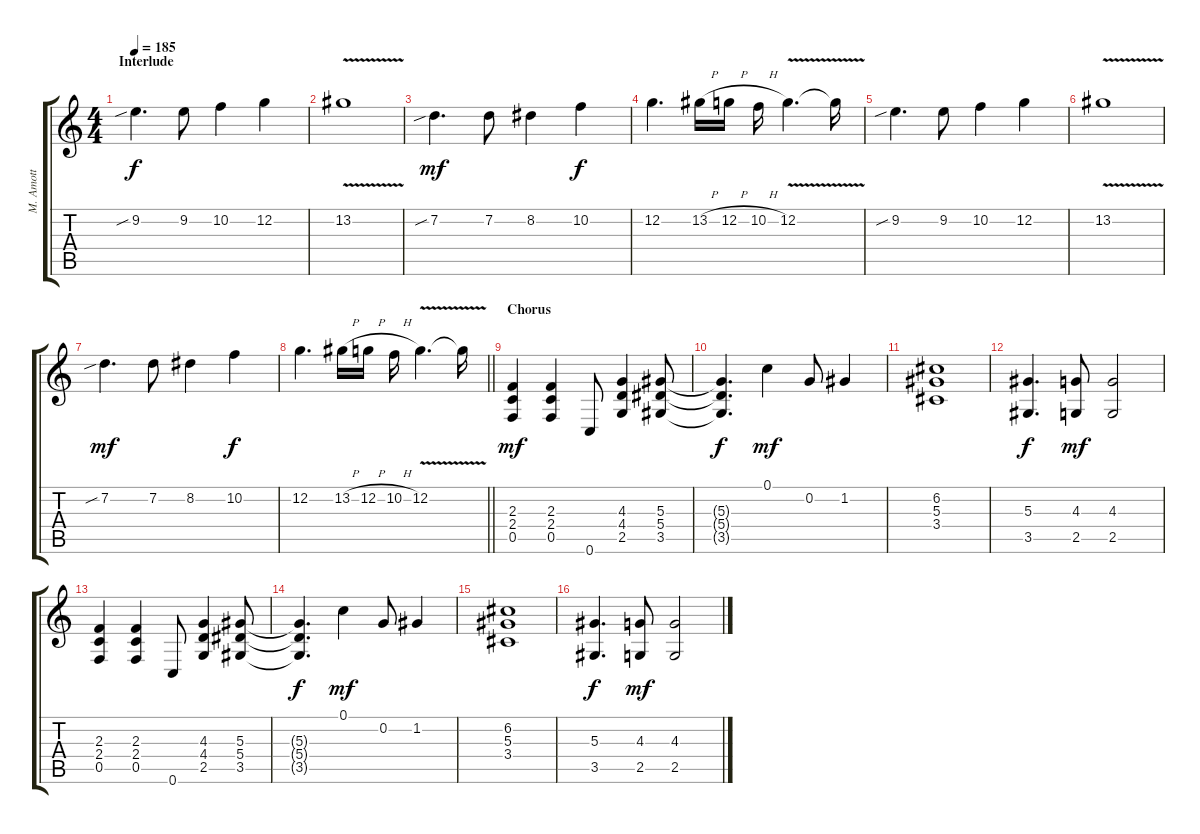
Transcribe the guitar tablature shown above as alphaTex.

\track ("M. Amott" "M. Amott") {instrument distortionguitar}
\staff {score tabs}
\tuning (C4 G3 Eb3 Bb2 F2 C2) {hide}
\ts (4 4)
\section ("" "Interlude")
\tempo 185
\clef g2
\ks c
9.2{sib}.4{d dy f} 9.2.8 10.2.4 12.2.4 |
13.2{v}.1 |
7.2{sib}.4{d dy mf} 7.2.8 8.2.4 10.2.4{dy f} |
12.2.4{d} 13.2{h}.16 12.2{h}.16 10.2{h}.16 12.2{v}.4{d} 12.2{t}.16 |
9.2{sib}.4{d} 9.2.8 10.2.4 12.2.4 |
13.2{v}.1 |
7.2{sib}.4{d dy mf} 7.2.8 8.2.4 10.2.4{dy f} |
\barLineRight lightlight
12.2.4{d} 13.2{h}.16 12.2{h}.16 10.2{h}.16 12.2{v}.4{d} 12.2{t}.16 |
\section ("" "Chorus")
(2.3 2.4 0.5).4{dy mf} (2.3 2.4 0.5).4 0.6.8 (4.3 4.4 2.5).4 (5.3 5.4 3.5).8 |
(5.3{t} 5.4{t} 3.5{t}).4{d dy f} 0.1.4{dy mf} 0.2.8 1.2.4 |
(6.2 5.3 3.4).1 |
(5.3 3.5).4{d dy f} (4.3 2.5).8{dy mf} (4.3 2.5).2 |
(2.3 2.4 0.5).4 (2.3 2.4 0.5).4 0.6.8 (4.3 4.4 2.5).4 (5.3 5.4 3.5).8 |
(5.3{t} 5.4{t} 3.5{t}).4{d dy f} 0.1.4{dy mf} 0.2.8 1.2.4 |
(6.2 5.3 3.4).1 |
(5.3 3.5).4{d dy f} (4.3 2.5).8{dy mf} (4.3 2.5).2
